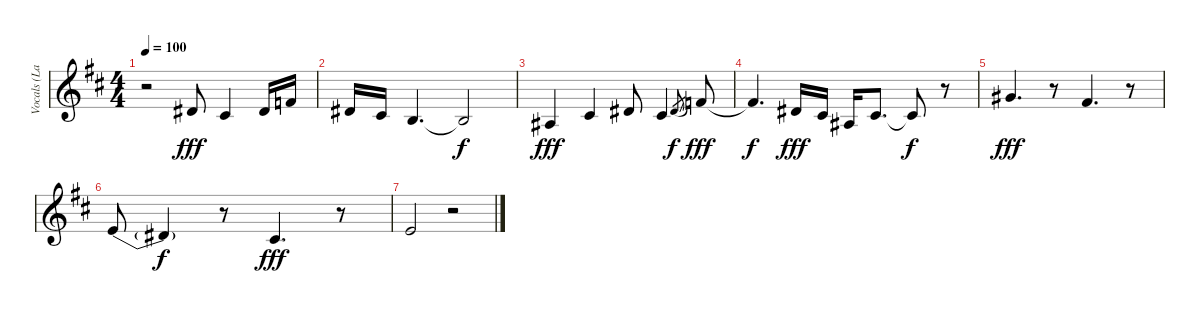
\track ("Vocals (Layne)" "Vocals (La") {instrument oboe}
\staff {score}
\tuning (Eb4 Bb3 Gb3 Db3 Ab2 Eb2) {hide}
\ts (4 4)
\tempo 100
\clef g2
\ks bminor
r.2{dy f} 0.1.8{dy fff} 3.2.4 0.1.16 2.1.16 |
0.1.16 3.2.16 1.2.4{d} 1.2{t}.2{dy f} |
0.2.4{dy fff} 3.2.4 0.1.8 3.2.4 0.1{sl}.8{gr dy f} 2.1.8{dy fff} |
2.1{t}.4{d dy f} 0.1.16{dy fff} 3.2.16 0.2.16 3.2.8{d} 3.2{t}.8{dy f} r.8 |
5.1.4{d dy fff} r.8 3.1.4{d} r.8 |
0.1{be (custom 0 2 10 2 20 0 40 0 60 0)}.8 0.1{t}.4{dy f} r.8 3.2.4{d dy fff} r.8 |
1.1.2 r.2
